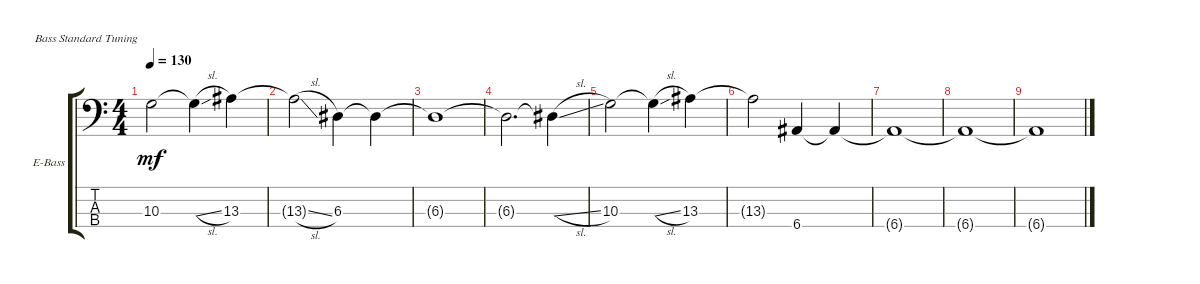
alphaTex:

\defaultSystemsLayout 4
\bracketExtendMode groupsimilarinstruments
\firstSystemTrackNameOrientation horizontal
\otherSystemsTrackNameOrientation horizontal
\track ("Electric Bass" "E-Bass") {instrument electricbassfinger}
\staff {score tabs}
\tuning (G2 D2 A1 E1)
\ts (4 4)
\tempo 130
\clef f4
\ks c
10.3.2{dy mf} 10.3{sl t}.4 13.3.4 |
13.3{sl t}.2 6.3.4 6.3{t}.4 |
6.3{t}.1 |
6.3{t}.2{d} 6.3{sl t}.4 |
10.3.2 10.3{sl t}.4 13.3.4 |
13.3{t}.2 6.4.4 6.4{t}.4 |
6.4{t}.1 |
6.4{t}.1 |
6.4{t}.1
